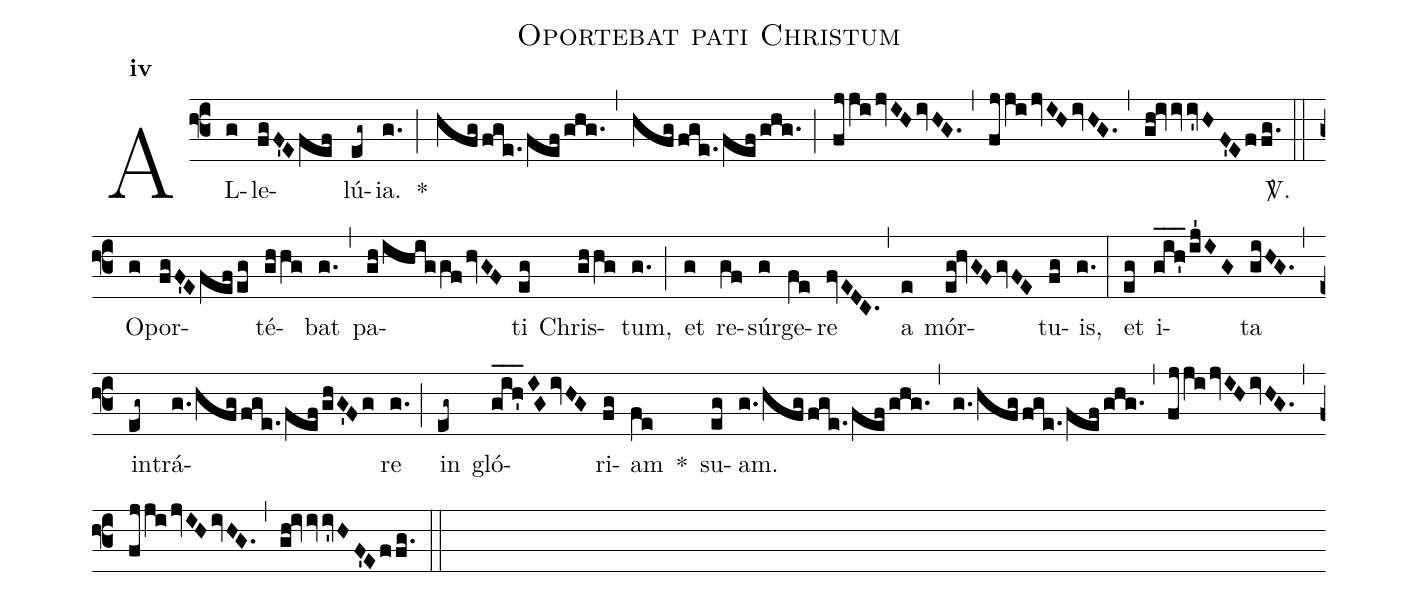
name:Oportebat pati Christum;
mode:4;
office-part:Alleluia;
%%
(f3) AL(g)le(fgF'Efef)lú(eg~)ia.(g.) *(;) (hfg/fge./fef/ghg.) (,) (hfg/fge./fef/ghg.) (;) (fjji/jvIH/ivHG.) (,) (fjji/jvIH/ivHG.) (,) (gh!ivv/iv'HF'E/ffg.) <sp>V/</sp>.(::) O(g)por(fgF'E/fef/eg)té(ghhg)bat(g.) (,) pa(gh/ihiggf/hvGF)ti(eg) Chris(ghhg)tum,(g.) (;) et(g) re(gf)súr(g)ge(fe)re(fvEDC.) (,) a(e) mór(eg!hvGF/gvFE)tu(fg)is,(g.) (:) et(eg) i(gih'___/ij'IG)ta(giHG.) (,) in(eg~)trá(g./hfg/fge./fef/ghG'Fg)re(g.) (;) in(eg~) gló(gih'___/IG/ivHG)ri(fg)am(fe) *() su(eg)am.(g./hfg/fge./fef/ghg.) (,) (g./hfg/fge./fef/ghg.) (,) (fjji/jvIH/ivHG.) (,) (fjji/jvIH/ivHG.) (,) (gh!ivv/iv'HF'Effg.) (::)
